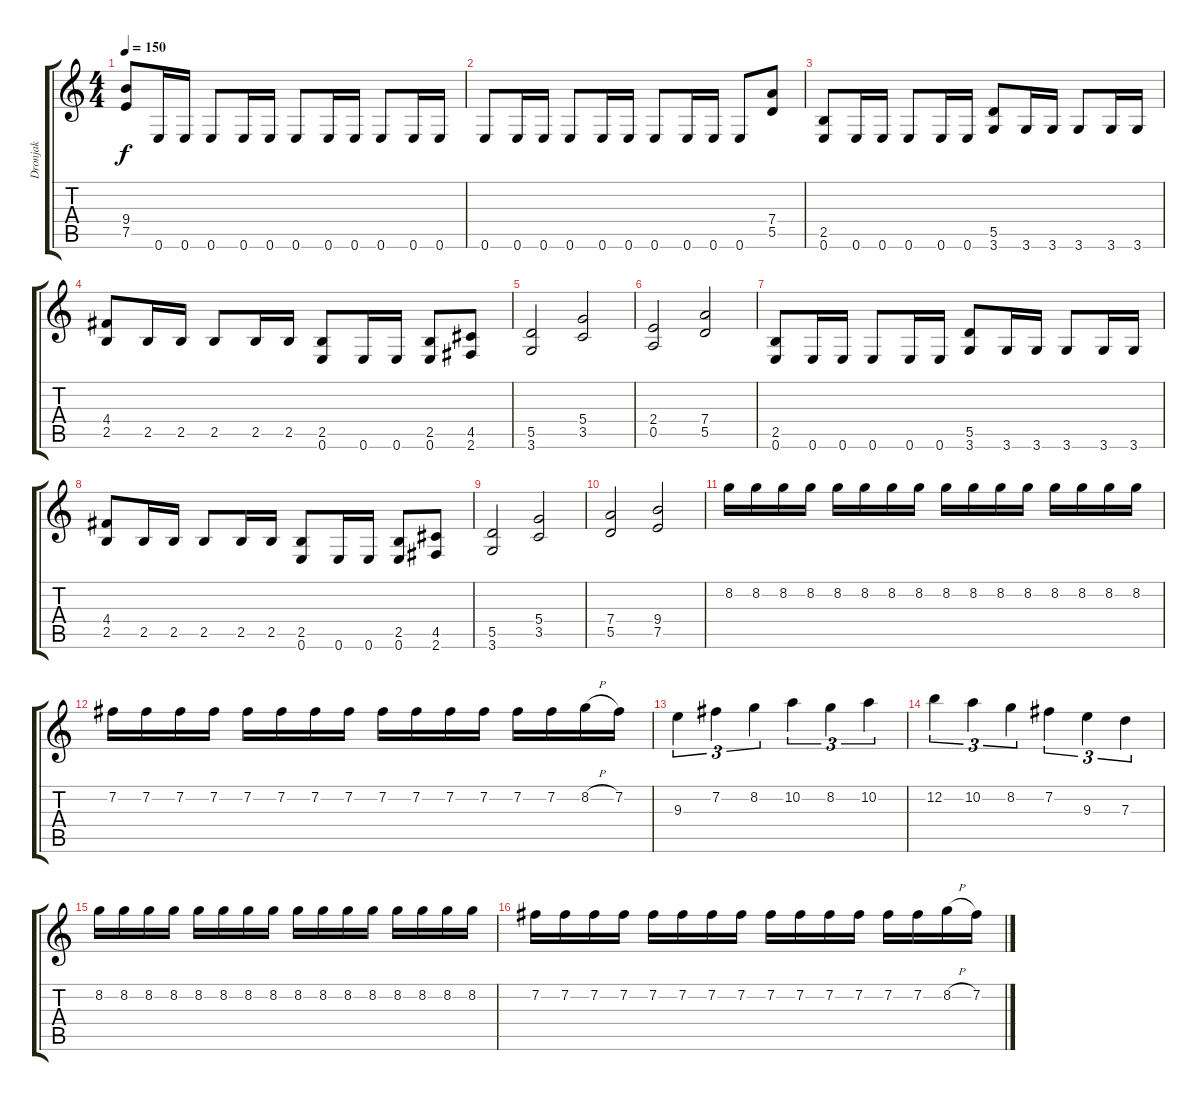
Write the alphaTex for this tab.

\track ("Dronjak" "Dronjak") {instrument distortionguitar}
\staff {score tabs}
\tuning (E4 B3 G3 D3 A2 E2) {hide}
\ts (4 4)
\tempo 150
\clef g2
\ks c
(9.4 7.5).8{dy f} 0.6.16 0.6.16 0.6.8 0.6.16 0.6.16 0.6.8 0.6.16 0.6.16 0.6.8 0.6.16 0.6.16 |
0.6.8 0.6.16 0.6.16 0.6.8 0.6.16 0.6.16 0.6.8 0.6.16 0.6.16 0.6.8 (7.4 5.5).8 |
(2.5 0.6).8 0.6.16 0.6.16 0.6.8 0.6.16 0.6.16 (5.5 3.6).8 3.6.16 3.6.16 3.6.8 3.6.16 3.6.16 |
(4.4 2.5).8 2.5.16 2.5.16 2.5.8 2.5.16 2.5.16 (2.5 0.6).8 0.6.16 0.6.16 (2.5 0.6).8 (4.5 2.6).8 |
(5.5 3.6).2 (5.4 3.5).2 |
(2.4 0.5).2 (7.4 5.5).2 |
(2.5 0.6).8 0.6.16 0.6.16 0.6.8 0.6.16 0.6.16 (5.5 3.6).8 3.6.16 3.6.16 3.6.8 3.6.16 3.6.16 |
(4.4 2.5).8 2.5.16 2.5.16 2.5.8 2.5.16 2.5.16 (2.5 0.6).8 0.6.16 0.6.16 (2.5 0.6).8 (4.5 2.6).8 |
(5.5 3.6).2 (5.4 3.5).2 |
(7.4 5.5).2 (9.4 7.5).2 |
8.2.16 8.2.16 8.2.16 8.2.16 8.2.16 8.2.16 8.2.16 8.2.16 8.2.16 8.2.16 8.2.16 8.2.16 8.2.16 8.2.16 8.2.16 8.2.16 |
7.2.16 7.2.16 7.2.16 7.2.16 7.2.16 7.2.16 7.2.16 7.2.16 7.2.16 7.2.16 7.2.16 7.2.16 7.2.16 7.2.16 8.2{h}.16 7.2.16 |
9.3.4{tu (3 2)} 7.2.4{tu (3 2)} 8.2.4{tu (3 2)} 10.2.4{tu (3 2)} 8.2.4{tu (3 2)} 10.2.4{tu (3 2)} |
12.2.4{tu (3 2)} 10.2.4{tu (3 2)} 8.2.4{tu (3 2)} 7.2.4{tu (3 2)} 9.3.4{tu (3 2)} 7.3.4{tu (3 2)} |
8.2.16 8.2.16 8.2.16 8.2.16 8.2.16 8.2.16 8.2.16 8.2.16 8.2.16 8.2.16 8.2.16 8.2.16 8.2.16 8.2.16 8.2.16 8.2.16 |
7.2.16 7.2.16 7.2.16 7.2.16 7.2.16 7.2.16 7.2.16 7.2.16 7.2.16 7.2.16 7.2.16 7.2.16 7.2.16 7.2.16 8.2{h}.16 7.2.16
